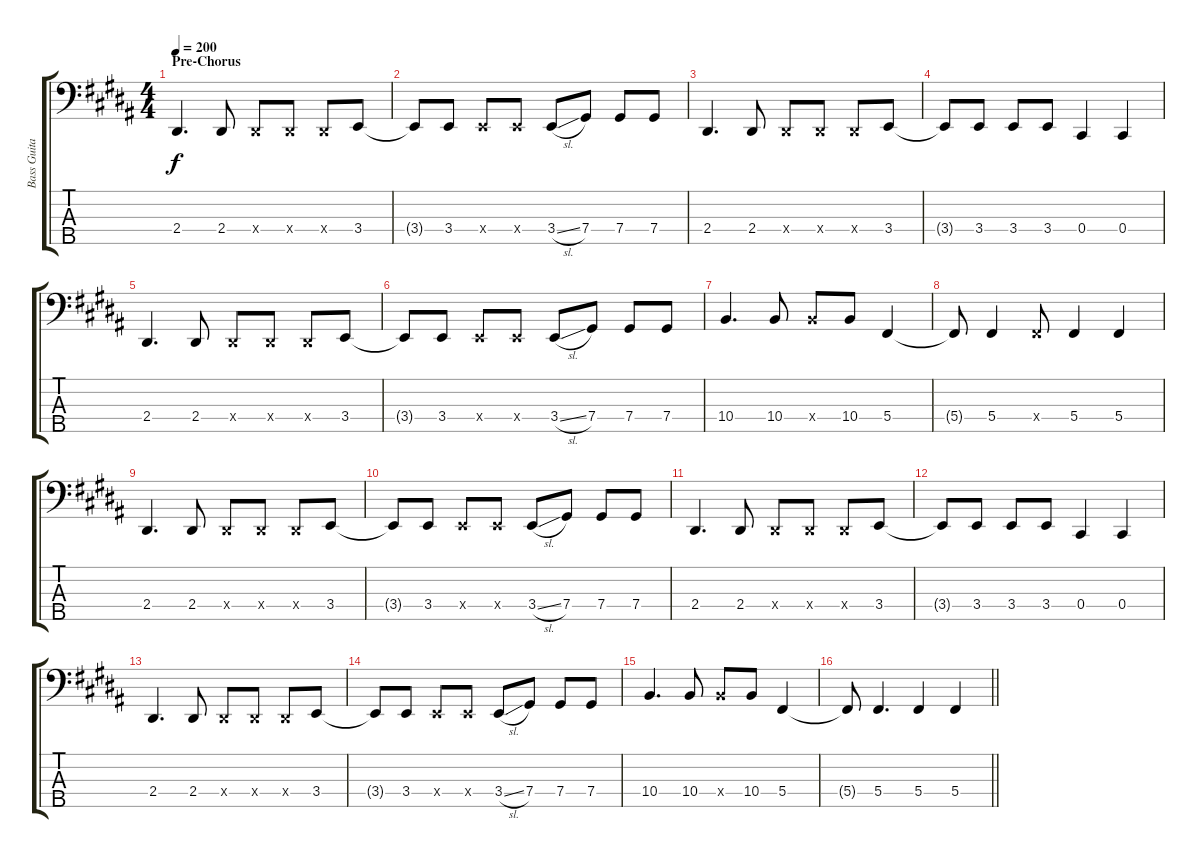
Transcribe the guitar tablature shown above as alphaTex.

\track ("Bass Guitar" "Bass Guita") {instrument electricbassfinger}
\staff {score tabs}
\tuning (Gb2 Db2 Ab1 Db1 Ab0) {hide}
\ts (4 4)
\section ("" "Pre-Chorus")
\tempo 200
\clef f4
\ks b
2.4.4{d dy f} 2.4.8 2.4{x}.8 2.4{x}.8 2.4{x}.8 3.4.8 |
3.4{t}.8 3.4.8 3.4{x}.8 3.4{x}.8 3.4{sl}.8 7.4.8 7.4.8 7.4.8 |
2.4.4{d} 2.4.8 2.4{x}.8 2.4{x}.8 2.4{x}.8 3.4.8 |
3.4{t}.8 3.4.8 3.4.8 3.4.8 0.4.4 0.4.4 |
2.4.4{d} 2.4.8 2.4{x}.8 2.4{x}.8 2.4{x}.8 3.4.8 |
3.4{t}.8 3.4.8 3.4{x}.8 3.4{x}.8 3.4{sl}.8 7.4.8 7.4.8 7.4.8 |
10.4.4{d} 10.4.8 10.4{x}.8 10.4.8 5.4.4 |
5.4{t}.8 5.4.4 5.4{x}.8 5.4.4 5.4.4 |
2.4.4{d} 2.4.8 2.4{x}.8 2.4{x}.8 2.4{x}.8 3.4.8 |
3.4{t}.8 3.4.8 3.4{x}.8 3.4{x}.8 3.4{sl}.8 7.4.8 7.4.8 7.4.8 |
2.4.4{d} 2.4.8 2.4{x}.8 2.4{x}.8 2.4{x}.8 3.4.8 |
3.4{t}.8 3.4.8 3.4.8 3.4.8 0.4.4 0.4.4 |
2.4.4{d} 2.4.8 2.4{x}.8 2.4{x}.8 2.4{x}.8 3.4.8 |
3.4{t}.8 3.4.8 3.4{x}.8 3.4{x}.8 3.4{sl}.8 7.4.8 7.4.8 7.4.8 |
10.4.4{d} 10.4.8 10.4{x}.8 10.4.8 5.4.4 |
\barLineRight lightlight
5.4{t}.8 5.4.4{d} 5.4.4 5.4.4
